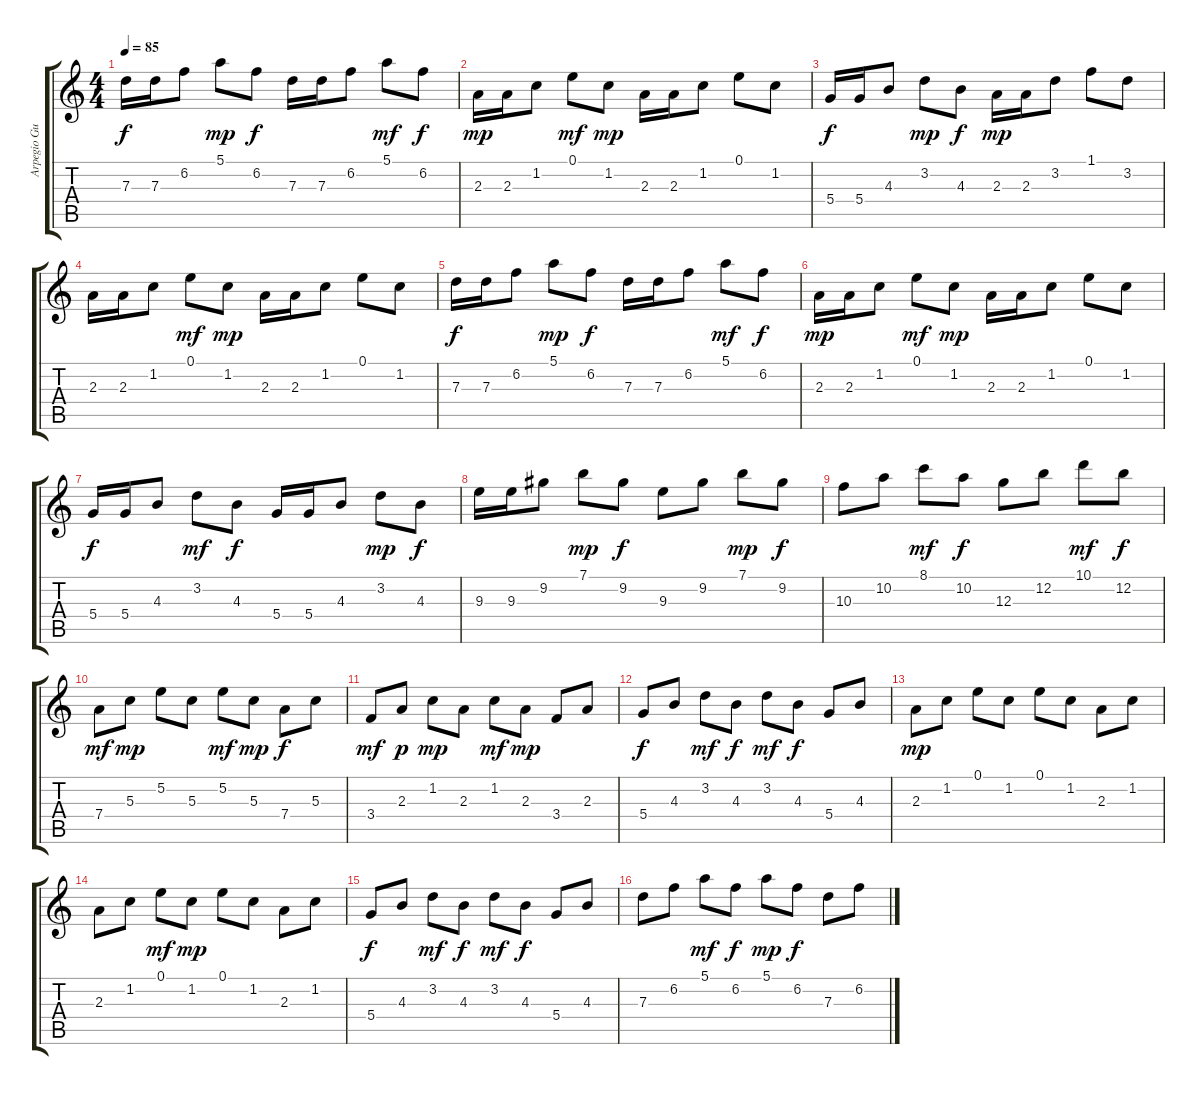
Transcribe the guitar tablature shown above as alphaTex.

\track ("Arpegio Guitar      " "Arpegio Gu") {instrument acousticguitarsteel}
\staff {score tabs}
\tuning (E4 B3 G3 D3 A2 E2) {hide}
\ts (4 4)
\tempo 85
\clef g2
\ks c
7.3.16{dy f} 7.3.16 6.2.8 5.1.8{dy mp} 6.2.8{dy f} 7.3.16 7.3.16 6.2.8 5.1.8{dy mf} 6.2.8{dy f} |
2.3.16{dy mp} 2.3.16 1.2.8 0.1.8{dy mf} 1.2.8{dy mp} 2.3.16 2.3.16 1.2.8 0.1.8 1.2.8 |
5.4.16{dy f} 5.4.16 4.3.8 3.2.8{dy mp} 4.3.8{dy f} 2.3.16{dy mp} 2.3.16 3.2.8 1.1.8 3.2.8 |
2.3.16 2.3.16 1.2.8 0.1.8{dy mf} 1.2.8{dy mp} 2.3.16 2.3.16 1.2.8 0.1.8 1.2.8 |
7.3.16{dy f} 7.3.16 6.2.8 5.1.8{dy mp} 6.2.8{dy f} 7.3.16 7.3.16 6.2.8 5.1.8{dy mf} 6.2.8{dy f} |
2.3.16{dy mp} 2.3.16 1.2.8 0.1.8{dy mf} 1.2.8{dy mp} 2.3.16 2.3.16 1.2.8 0.1.8 1.2.8 |
5.4.16{dy f} 5.4.16 4.3.8 3.2.8{dy mf} 4.3.8{dy f} 5.4.16 5.4.16 4.3.8 3.2.8{dy mp} 4.3.8{dy f} |
9.3.16 9.3.16 9.2.8 7.1.8{dy mp} 9.2.8{dy f} 9.3.8 9.2.8 7.1.8{dy mp} 9.2.8{dy f} |
10.3.8 10.2.8 8.1.8{dy mf} 10.2.8{dy f} 12.3.8 12.2.8 10.1.8{dy mf} 12.2.8{dy f} |
7.4.8{dy mf} 5.3.8{dy mp} 5.2.8 5.3.8 5.2.8{dy mf} 5.3.8{dy mp} 7.4.8{dy f} 5.3.8 |
3.4.8{dy mf} 2.3.8{dy p} 1.2.8{dy mp} 2.3.8 1.2.8{dy mf} 2.3.8{dy mp} 3.4.8 2.3.8 |
5.4.8{dy f} 4.3.8 3.2.8{dy mf} 4.3.8{dy f} 3.2.8{dy mf} 4.3.8{dy f} 5.4.8 4.3.8 |
2.3.8{dy mp} 1.2.8 0.1.8 1.2.8 0.1.8 1.2.8 2.3.8 1.2.8 |
2.3.8 1.2.8 0.1.8{dy mf} 1.2.8{dy mp} 0.1.8 1.2.8 2.3.8 1.2.8 |
5.4.8{dy f} 4.3.8 3.2.8{dy mf} 4.3.8{dy f} 3.2.8{dy mf} 4.3.8{dy f} 5.4.8 4.3.8 |
7.3.8 6.2.8 5.1.8{dy mf} 6.2.8{dy f} 5.1.8{dy mp} 6.2.8{dy f} 7.3.8 6.2.8
